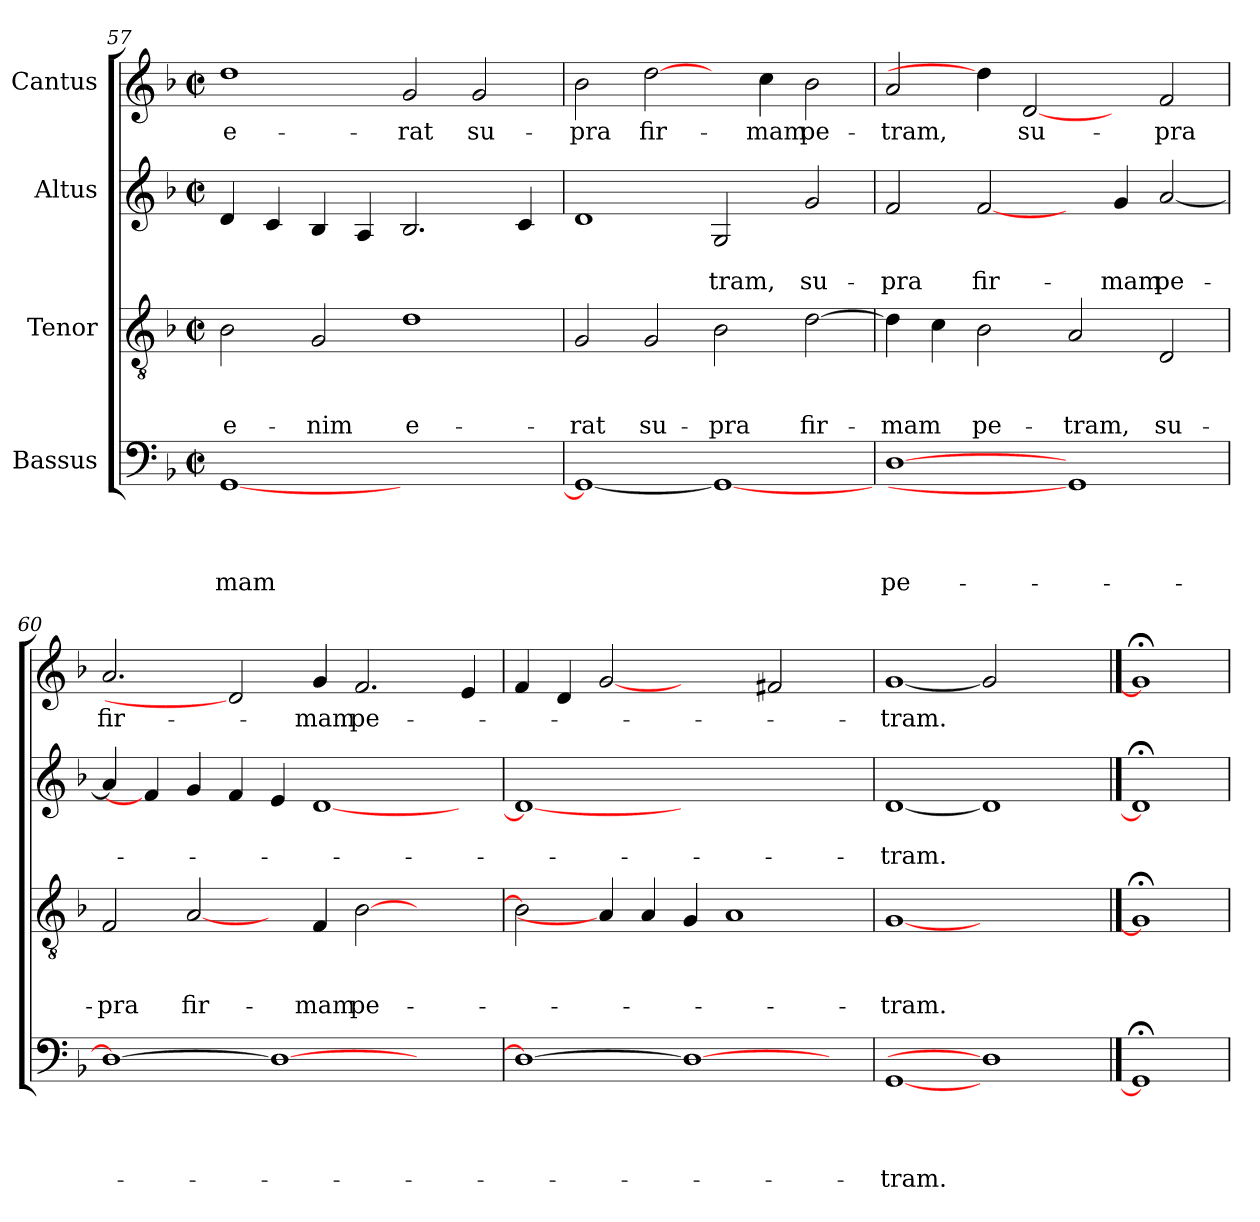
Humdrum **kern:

**kern	**text	**text	**text	**text	**kern	**text	**text	**text	**kern	**text	**text	**kern	**text
*part4	*part4	*part4	*part4	*part4	*part3	*part3	*part3	*part3	*part2	*part2	*part2	*part1	*part1
*staff4	*staff4	*staff4	*staff4	*staff4	*staff3	*staff3	*staff3	*staff3	*staff2	*staff2	*staff2	*staff1	*staff1
*I"Bassus	*	*	*	*	*I"Tenor	*	*	*	*I"Altus	*	*	*I"Cantus	*
!!LO:LB:g=z
*clefF4	*	*	*	*	*clefGv2	*	*	*	*clefG2	*	*	*clefG2	*
*k[b-]	*	*	*	*	*k[b-]	*	*	*	*k[b-]	*	*	*k[b-]	*
*F:	*	*	*	*	*F:	*	*	*	*F:	*	*	*F:	*
*M2/2	*	*	*	*	*M2/2	*	*	*	*M2/2	*	*	*M2/2	*
*met(c|)	*	*	*	*	*met(c|)	*	*	*	*met(c|)	*	*	*met(c|)	*
=57	=57	=57	=57	=57	=57	=57	=57	=57	=57	=57	=57	=57	=57
!	!	!	!	!LO:LY:b	!	!	!	!LO:LY:b	!	!	!	!	!LO:LY:b:rj
[<1GG	.	.	.	-mam	2B-\	.	.	e-	4d/	.	.	1dd	e-
.	.	.	.	.	.	.	.	.	4c/	.	.	.	.
!	!	!	!	!	!	!	!	!LO:LY:b	!	!	!	!	!
.	.	.	.	.	2G/	.	.	-nim	4B-/	.	.	.	.
.	.	.	.	.	.	.	.	.	4A/	.	.	.	.
!	!	!	!	!	!	!	!	!LO:LY:b:rj	!	!	!	!	!LO:LY:b
1ryy	.	.	.	.	1d	.	.	e-	2.B-/	.	.	2g/	-rat
!	!	!	!	!	!	!	!	!	!	!	!	!	!LO:LY:b
.	.	.	.	.	.	.	.	.	.	.	.	2g/	su-
.	.	.	.	.	.	.	.	.	4c/	.	.	.	.
=58	=58	=58	=58	=58	=58	=58	=58	=58	=58	=58	=58	=58	=58
!	!	!	!	!	!	!	!	!LO:LY:b	!	!	!	!	!LO:LY:b
1GG_	.	.	.	.	2G/	.	.	-rat	1d	.	.	2b-\	-pra
!	!	!	!	!	!	!	!	!LO:LY:b	!	!	!	!	!LO:LY:b
.	.	.	.	.	2G/	.	.	su-	.	.	.	[2dd\	fir-
!	!	!	!	!	!	!	!	!LO:LY:b:rj	!	!	!LO:LY:b	!	!
1GG_	.	.	.	.	2B-\	.	.	-pra	2G/	.	-tram,	4ryy	.
!	!	!	!	!	!	!	!	!	!	!	!	!	!LO:LY:b
.	.	.	.	.	.	.	.	.	.	.	.	4cc\	-mam
!	!	!	!	!	!	!	!	!LO:LY:b	!	!	!LO:LY:b	!	!LO:LY:b
.	.	.	.	.	[>2d\	.	.	fir-	2g/	.	su-	2b-\	pe-
=59	=59	=59	=59	=59	=59	=59	=59	=59	=59	=59	=59	=59	=59
!	!	!	!	!LO:LY:b	!	!	!	!LO:LY:b	!	!	!LO:LY:b	!	!LO:LY:b
[>1D	.	.	.	pe-	4d\]	.	.	-mam	2f/	.	-pra	2a/	-tram,
.	.	.	.	.	4c\	.	.	.	.	.	.	.	.
!	!	!	!	!	!	!	!	!LO:LY:b	!	!	!LO:LY:b	!	!
.	.	.	.	.	2B-\	.	.	pe-	[2f/	.	fir-	4dd\]	.
!	!	!	!	!	!	!	!	!	!	!	!	!	!LO:LY:b
.	.	.	.	.	.	.	.	.	.	.	.	[2d	su-
!	!	!	!	!	!	!	!	!LO:LY:b	!	!	!	!	!
1GG]	.	.	.	.	2A/	.	.	-tram,	4ryy	.	.	.	.
!	!	!	!	!	!	!	!	!	!	!	!LO:LY:b:rj	!	!
.	.	.	.	.	.	.	.	.	4g/	.	-mam	4ryy	.
!	!	!	!	!	!	!	!	!LO:LY:b	!	!	!LO:LY:b	!	!LO:LY:b
.	.	.	.	.	2D/	.	.	su-	[<2a/	.	pe-	2f/	-pra
=60	=60	=60	=60	=60	=60	=60	=60	=60	=60	=60	=60	=60	=60
!	!	!	!	!	!	!	!	!LO:LY:b	!	!	!	!	!LO:LY:b
1D_	.	.	.	.	2F/	.	.	-pra	4a/]	.	.	2.a/	fir-
.	.	.	.	.	.	.	.	.	4f/]	.	.	.	.
!	!	!	!	!	!	!	!	!LO:LY:b	!	!	!	!	!
.	.	.	.	.	[2A/	.	.	fir-	4g/	.	.	.	.
.	.	.	.	.	.	.	.	.	4f/	.	.	2d]	.
1D_	.	.	.	.	4ryy	.	.	.	4e/	.	.	.	.
!	!	!	!	!	!	!	!	!LO:LY:b	!	!	!	!	!LO:LY:b
.	.	.	.	.	4F/	.	.	-mam	[<1d	.	.	4g/	-mam
!	!	!	!	!	!	!	!	!LO:LY:b	!	!	!	!	!LO:LY:b
.	.	.	.	.	[>2B-\	.	.	pe-	.	.	.	2.f/	pe-
2ryy	.	.	.	.	2ryy	.	.	.	.	.	.	.	.
.	.	.	.	.	.	.	.	.	4ryy	.	.	4e/	.
=61	=61	=61	=61	=61	=61	=61	=61	=61	=61	=61	=61	=61	=61
1D_	.	.	.	.	2B-\]	.	.	.	1d_	.	.	4f/	.
.	.	.	.	.	.	.	.	.	.	.	.	4d/	.
.	.	.	.	.	4A/]	.	.	.	.	.	.	[2g	.
.	.	.	.	.	4A/	.	.	.	.	.	.	.	.
1D_	.	.	.	.	4G/	.	.	.	1ryy	.	.	2ryy	.
.	.	.	.	.	1A	.	.	.	.	.	.	.	.
.	.	.	.	.	.	.	.	.	.	.	.	2f#X/	.
4ryy	.	.	.	.	.	.	.	.	4ryy	.	.	4ryy	.
=62	=62	=62	=62	=62	=62	=62	=62	=62	=62	=62	=62	=62	=62
!	!	!	!	!LO:LY:b	!	!	!	!LO:LY:b	!	!	!LO:LY:b	!	!LO:LY:b
[1GG	.	.	.	-tram.	[1G	.	.	-tram.	[1d	.	-tram.	[1g	-tram.
1D]	.	.	.	.	1ryy	.	.	.	1d]	.	.	2g]	.
.	.	.	.	.	.	.	.	.	.	.	.	2ryy	.
==63	==63	==63	==63	==63	==63	==63	==63	==63	==63	==63	==63	==63	==63
1GG;]	.	.	.	.	1G;]	.	.	.	1d;]	.	.	1g;]	.
=	=	=	=	=	=	=	=	=	=	=	=	=	=
*-	*-	*-	*-	*-	*-	*-	*-	*-	*-	*-	*-	*-	*-
